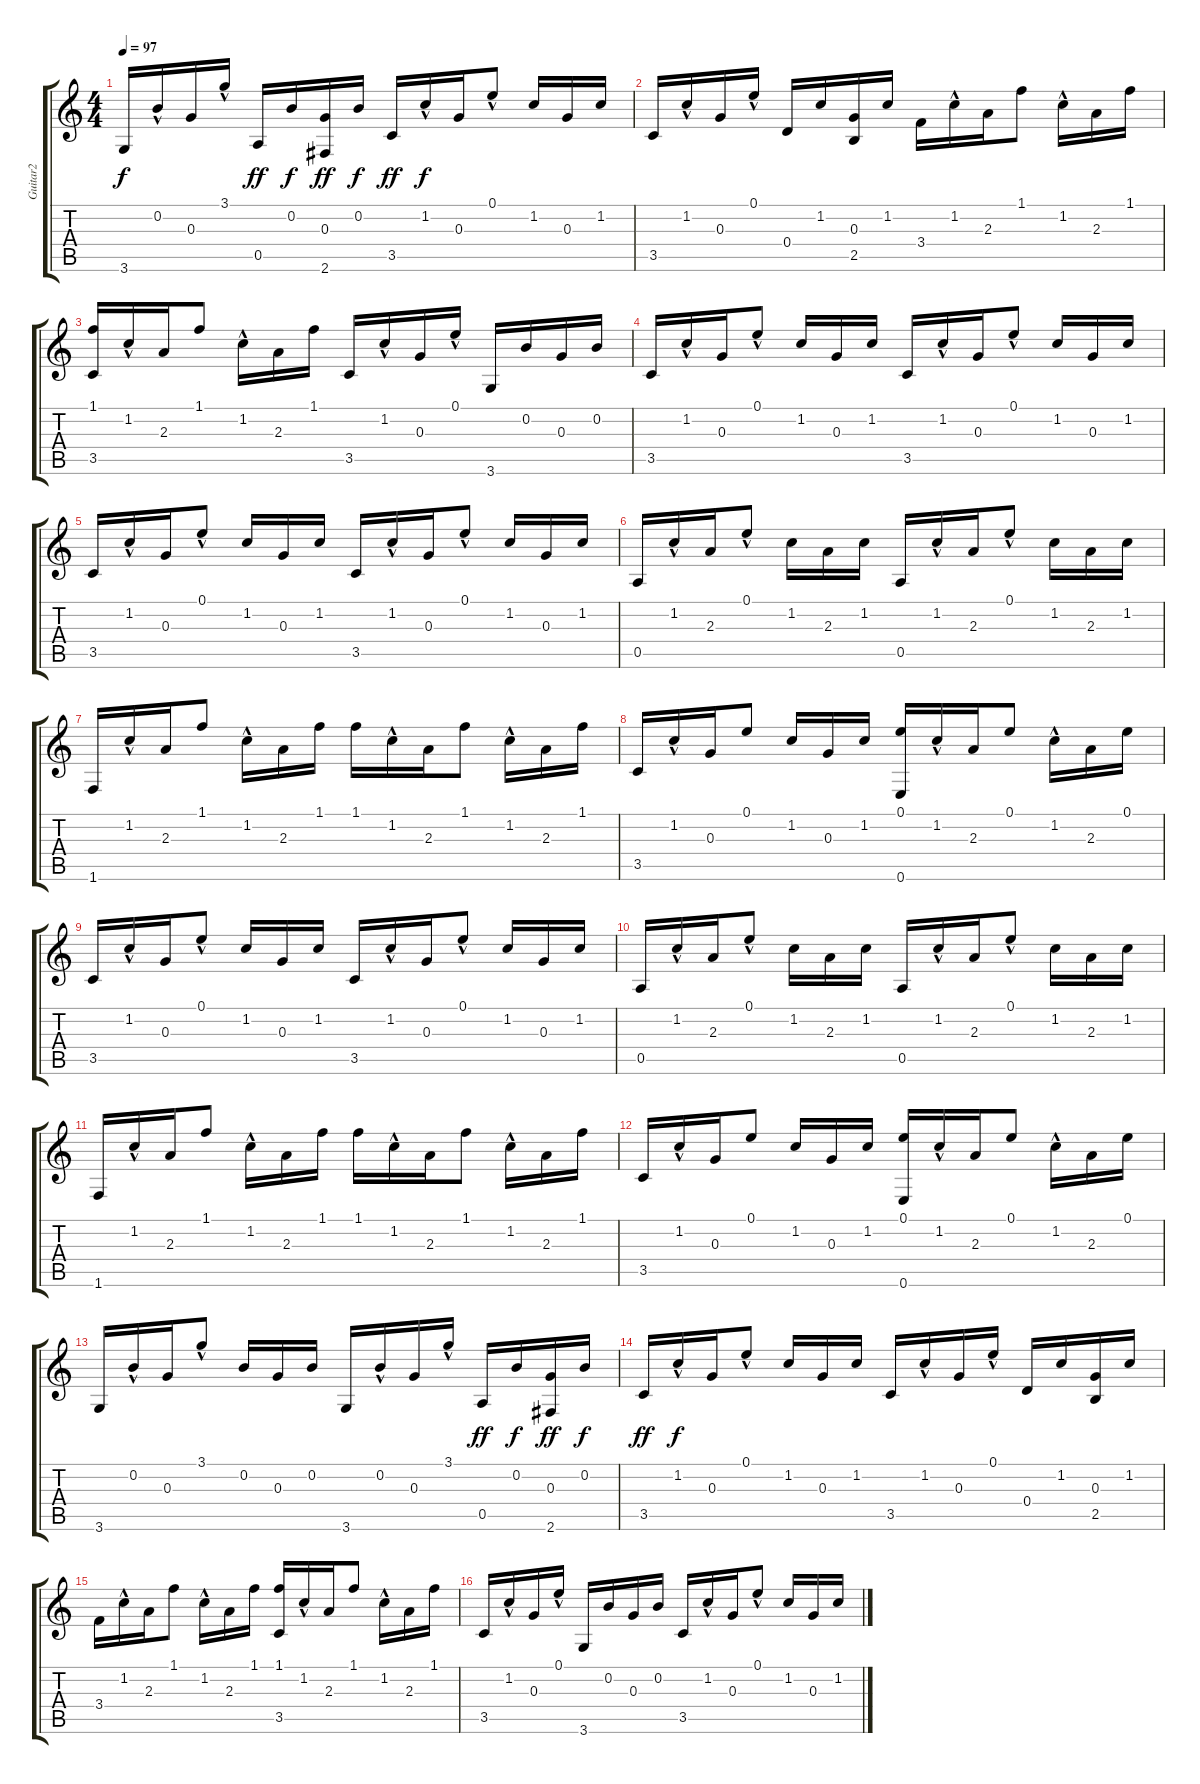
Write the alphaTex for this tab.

\track ("Guitar2" "Guitar2") {instrument acousticguitarsteel}
\staff {score tabs}
\tuning (E4 B3 G3 D3 A2 E2) {hide}
\ts (4 4)
\tempo 97
\clef g2
\ks c
3.6.16{dy f} 0.2{hac}.16 0.3.16 3.1{hac}.16 0.5.16{dy ff} 0.2.16{dy f} (0.3 2.6).16{dy ff} 0.2.16{dy f} 3.5.16{dy ff} 1.2{hac}.16{dy f} 0.3.16 0.1{hac}.8 1.2.16 0.3.16 1.2.16 |
3.5.16 1.2{hac}.16 0.3.16 0.1{hac}.16 0.4.16 1.2.16 (0.3 2.5).16 1.2.16 3.4.16 1.2{hac}.16 2.3.16 1.1.8 1.2{hac}.16 2.3.16 1.1.16 |
(1.1 3.5).16 1.2{hac}.16 2.3.16 1.1.8 1.2{hac}.16 2.3.16 1.1.16 3.5.16 1.2{hac}.16 0.3.16 0.1{hac}.16 3.6.16 0.2.16 0.3.16 0.2.16 |
3.5.16 1.2{hac}.16 0.3.16 0.1{hac}.8 1.2.16 0.3.16 1.2.16 3.5.16 1.2{hac}.16 0.3.16 0.1{hac}.8 1.2.16 0.3.16 1.2.16 |
3.5.16 1.2{hac}.16 0.3.16 0.1{hac}.8 1.2.16 0.3.16 1.2.16 3.5.16 1.2{hac}.16 0.3.16 0.1{hac}.8 1.2.16 0.3.16 1.2.16 |
0.5.16 1.2{hac}.16 2.3.16 0.1{hac}.8 1.2.16 2.3.16 1.2.16 0.5.16 1.2{hac}.16 2.3.16 0.1{hac}.8 1.2.16 2.3.16 1.2.16 |
1.6.16 1.2{hac}.16 2.3.16 1.1.8 1.2{hac}.16 2.3.16 1.1.16 1.1.16 1.2{hac}.16 2.3.16 1.1.8 1.2{hac}.16 2.3.16 1.1.16 |
3.5.16 1.2{hac}.16 0.3.16 0.1.8 1.2.16 0.3.16 1.2.16 (0.1 0.6).16 1.2{hac}.16 2.3.16 0.1.8 1.2{hac}.16 2.3.16 0.1.16 |
3.5.16 1.2{hac}.16 0.3.16 0.1{hac}.8 1.2.16 0.3.16 1.2.16 3.5.16 1.2{hac}.16 0.3.16 0.1{hac}.8 1.2.16 0.3.16 1.2.16 |
0.5.16 1.2{hac}.16 2.3.16 0.1{hac}.8 1.2.16 2.3.16 1.2.16 0.5.16 1.2{hac}.16 2.3.16 0.1{hac}.8 1.2.16 2.3.16 1.2.16 |
1.6.16 1.2{hac}.16 2.3.16 1.1.8 1.2{hac}.16 2.3.16 1.1.16 1.1.16 1.2{hac}.16 2.3.16 1.1.8 1.2{hac}.16 2.3.16 1.1.16 |
3.5.16 1.2{hac}.16 0.3.16 0.1.8 1.2.16 0.3.16 1.2.16 (0.1 0.6).16 1.2{hac}.16 2.3.16 0.1.8 1.2{hac}.16 2.3.16 0.1.16 |
3.6.16 0.2{hac}.16 0.3.16 3.1{hac}.8 0.2.16 0.3.16 0.2.16 3.6.16 0.2{hac}.16 0.3.16 3.1{hac}.16 0.5.16{dy ff} 0.2.16{dy f} (0.3 2.6).16{dy ff} 0.2.16{dy f} |
3.5.16{dy ff} 1.2{hac}.16{dy f} 0.3.16 0.1{hac}.8 1.2.16 0.3.16 1.2.16 3.5.16 1.2{hac}.16 0.3.16 0.1{hac}.16 0.4.16 1.2.16 (0.3 2.5).16 1.2.16 |
3.4.16 1.2{hac}.16 2.3.16 1.1.8 1.2{hac}.16 2.3.16 1.1.16 (1.1 3.5).16 1.2{hac}.16 2.3.16 1.1.8 1.2{hac}.16 2.3.16 1.1.16 |
3.5.16 1.2{hac}.16 0.3.16 0.1{hac}.16 3.6.16 0.2.16 0.3.16 0.2.16 3.5.16 1.2{hac}.16 0.3.16 0.1{hac}.8 1.2.16 0.3.16 1.2.16
